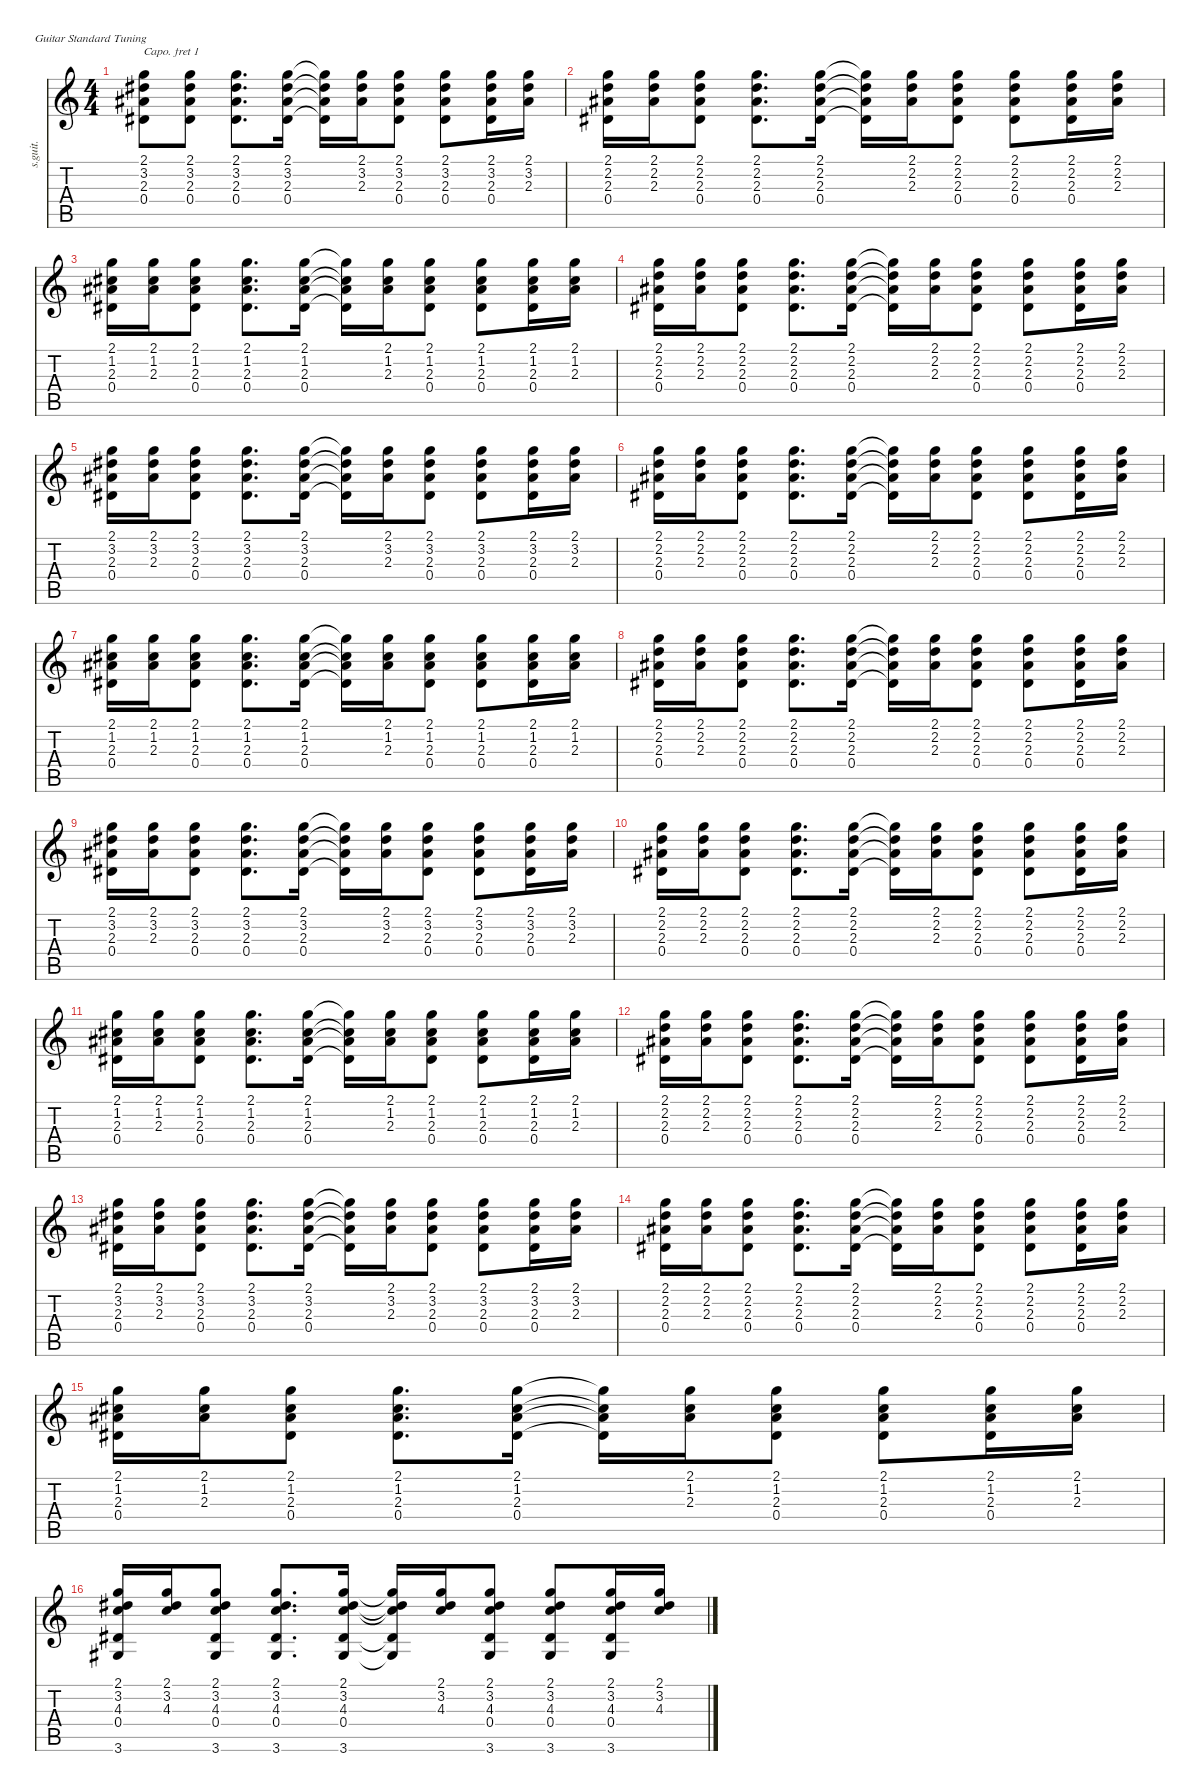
\defaultSystemsLayout 4
\hideDynamics
\bracketExtendMode nobrackets
\track ("Acoustic Guitar 2" "s.guit.") {instrument acousticguitarsteel}
\staff {score tabs}
\capo 1
\tuning (E4 B3 G3 D3 A2 E2)
\ts (4 4)
\beaming (8 2 2 2 2)
\tempo (100 hide)
\clef g2
\ks c
(2.1{acc #} 3.2 2.3 0.4).8{dy f instrument acousticguitarsteel} (2.1{acc #} 3.2 2.3 0.4).8 (2.1{acc #} 3.2 2.3 0.4).8{d} (2.1{acc #} 3.2 2.3 0.4).16 (2.1{t} 3.2{t} 2.3{t} 0.4{t}).16 (2.1{acc #} 3.2 2.3).16 (2.1{acc #} 3.2 2.3 0.4).8 (2.1{acc #} 3.2 2.3 0.4).8 (2.1{acc #} 3.2 2.3 0.4).16 (2.1{acc #} 3.2 2.3).16 |
(2.1{acc #} 2.2{acc #} 2.3 0.4).16 (2.1{acc #} 2.2{acc #} 2.3).16 (2.1{acc #} 2.2{acc #} 2.3 0.4).8 (2.1{acc #} 2.2{acc #} 2.3 0.4).8{d} (2.1{acc #} 2.2{acc #} 2.3 0.4).16 (2.1{t} 2.2{t} 2.3{t} 0.4{t}).16 (2.1{acc #} 2.2{acc #} 2.3).16 (2.1{acc #} 2.2{acc #} 2.3 0.4).8 (2.1{acc #} 2.2{acc #} 2.3 0.4).8 (2.1{acc #} 2.2{acc #} 2.3 0.4).16 (2.1{acc #} 2.2{acc #} 2.3).16 |
(2.1{acc #} 1.2 2.3 0.4).16 (2.1{acc #} 1.2 2.3).16 (2.1{acc #} 1.2 2.3 0.4).8 (2.1{acc #} 1.2 2.3 0.4).8{d} (2.1{acc #} 1.2 2.3 0.4).16 (2.1{t} 1.2{t} 2.3{t} 0.4{t}).16 (2.1{acc #} 1.2 2.3).16 (2.1{acc #} 1.2 2.3 0.4).8 (2.1{acc #} 1.2 2.3 0.4).8 (2.1{acc #} 1.2 2.3 0.4).16 (2.1{acc #} 1.2 2.3).16 |
(2.1{acc #} 2.2{acc #} 2.3 0.4).16 (2.1{acc #} 2.2{acc #} 2.3).16 (2.1{acc #} 2.2{acc #} 2.3 0.4).8 (2.1{acc #} 2.2{acc #} 2.3 0.4).8{d} (2.1{acc #} 2.2{acc #} 2.3 0.4).16 (2.1{t} 2.2{t} 2.3{t} 0.4{t}).16 (2.1{acc #} 2.2{acc #} 2.3).16 (2.1{acc #} 2.2{acc #} 2.3 0.4).8 (2.1{acc #} 2.2{acc #} 2.3 0.4).8 (2.1{acc #} 2.2{acc #} 2.3 0.4).16 (2.1{acc #} 2.2{acc #} 2.3).16 |
(2.1{acc #} 3.2 2.3 0.4).16 (2.1{acc #} 3.2 2.3).16 (2.1{acc #} 3.2 2.3 0.4).8 (2.1{acc #} 3.2 2.3 0.4).8{d} (2.1{acc #} 3.2 2.3 0.4).16 (2.1{t} 3.2{t} 2.3{t} 0.4{t}).16 (2.1{acc #} 3.2 2.3).16 (2.1{acc #} 3.2 2.3 0.4).8 (2.1{acc #} 3.2 2.3 0.4).8 (2.1{acc #} 3.2 2.3 0.4).16 (2.1{acc #} 3.2 2.3).16 |
(2.1{acc #} 2.2{acc #} 2.3 0.4).16 (2.1{acc #} 2.2{acc #} 2.3).16 (2.1{acc #} 2.2{acc #} 2.3 0.4).8 (2.1{acc #} 2.2{acc #} 2.3 0.4).8{d} (2.1{acc #} 2.2{acc #} 2.3 0.4).16 (2.1{t} 2.2{t} 2.3{t} 0.4{t}).16 (2.1{acc #} 2.2{acc #} 2.3).16 (2.1{acc #} 2.2{acc #} 2.3 0.4).8 (2.1{acc #} 2.2{acc #} 2.3 0.4).8 (2.1{acc #} 2.2{acc #} 2.3 0.4).16 (2.1{acc #} 2.2{acc #} 2.3).16 |
(2.1{acc #} 1.2 2.3 0.4).16 (2.1{acc #} 1.2 2.3).16 (2.1{acc #} 1.2 2.3 0.4).8 (2.1{acc #} 1.2 2.3 0.4).8{d} (2.1{acc #} 1.2 2.3 0.4).16 (2.1{t} 1.2{t} 2.3{t} 0.4{t}).16 (2.1{acc #} 1.2 2.3).16 (2.1{acc #} 1.2 2.3 0.4).8 (2.1{acc #} 1.2 2.3 0.4).8 (2.1{acc #} 1.2 2.3 0.4).16 (2.1{acc #} 1.2 2.3).16 |
(2.1{acc #} 2.2{acc #} 2.3 0.4).16 (2.1{acc #} 2.2{acc #} 2.3).16 (2.1{acc #} 2.2{acc #} 2.3 0.4).8 (2.1{acc #} 2.2{acc #} 2.3 0.4).8{d} (2.1{acc #} 2.2{acc #} 2.3 0.4).16 (2.1{t} 2.2{t} 2.3{t} 0.4{t}).16 (2.1{acc #} 2.2{acc #} 2.3).16 (2.1{acc #} 2.2{acc #} 2.3 0.4).8 (2.1{acc #} 2.2{acc #} 2.3 0.4).8 (2.1{acc #} 2.2{acc #} 2.3 0.4).16 (2.1{acc #} 2.2{acc #} 2.3).16 |
(2.1{acc #} 3.2 2.3 0.4).16 (2.1{acc #} 3.2 2.3).16 (2.1{acc #} 3.2 2.3 0.4).8 (2.1{acc #} 3.2 2.3 0.4).8{d} (2.1{acc #} 3.2 2.3 0.4).16 (2.1{t} 3.2{t} 2.3{t} 0.4{t}).16 (2.1{acc #} 3.2 2.3).16 (2.1{acc #} 3.2 2.3 0.4).8 (2.1{acc #} 3.2 2.3 0.4).8 (2.1{acc #} 3.2 2.3 0.4).16 (2.1{acc #} 3.2 2.3).16 |
(2.1{acc #} 2.2{acc #} 2.3 0.4).16 (2.1{acc #} 2.2{acc #} 2.3).16 (2.1{acc #} 2.2{acc #} 2.3 0.4).8 (2.1{acc #} 2.2{acc #} 2.3 0.4).8{d} (2.1{acc #} 2.2{acc #} 2.3 0.4).16 (2.1{t} 2.2{t} 2.3{t} 0.4{t}).16 (2.1{acc #} 2.2{acc #} 2.3).16 (2.1{acc #} 2.2{acc #} 2.3 0.4).8 (2.1{acc #} 2.2{acc #} 2.3 0.4).8 (2.1{acc #} 2.2{acc #} 2.3 0.4).16 (2.1{acc #} 2.2{acc #} 2.3).16 |
(2.1{acc #} 1.2 2.3 0.4).16 (2.1{acc #} 1.2 2.3).16 (2.1{acc #} 1.2 2.3 0.4).8 (2.1{acc #} 1.2 2.3 0.4).8{d} (2.1{acc #} 1.2 2.3 0.4).16 (2.1{t} 1.2{t} 2.3{t} 0.4{t}).16 (2.1{acc #} 1.2 2.3).16 (2.1{acc #} 1.2 2.3 0.4).8 (2.1{acc #} 1.2 2.3 0.4).8 (2.1{acc #} 1.2 2.3 0.4).16 (2.1{acc #} 1.2 2.3).16 |
(2.1{acc #} 2.2{acc #} 2.3 0.4).16 (2.1{acc #} 2.2{acc #} 2.3).16 (2.1{acc #} 2.2{acc #} 2.3 0.4).8 (2.1{acc #} 2.2{acc #} 2.3 0.4).8{d} (2.1{acc #} 2.2{acc #} 2.3 0.4).16 (2.1{t} 2.2{t} 2.3{t} 0.4{t}).16 (2.1{acc #} 2.2{acc #} 2.3).16 (2.1{acc #} 2.2{acc #} 2.3 0.4).8 (2.1{acc #} 2.2{acc #} 2.3 0.4).8 (2.1{acc #} 2.2{acc #} 2.3 0.4).16 (2.1{acc #} 2.2{acc #} 2.3).16 |
(2.1{acc #} 3.2 2.3 0.4).16 (2.1{acc #} 3.2 2.3).16 (2.1{acc #} 3.2 2.3 0.4).8 (2.1{acc #} 3.2 2.3 0.4).8{d} (2.1{acc #} 3.2 2.3 0.4).16 (2.1{t} 3.2{t} 2.3{t} 0.4{t}).16 (2.1{acc #} 3.2 2.3).16 (2.1{acc #} 3.2 2.3 0.4).8 (2.1{acc #} 3.2 2.3 0.4).8 (2.1{acc #} 3.2 2.3 0.4).16 (2.1{acc #} 3.2 2.3).16 |
(2.1{acc #} 2.2{acc #} 2.3 0.4).16 (2.1{acc #} 2.2{acc #} 2.3).16 (2.1{acc #} 2.2{acc #} 2.3 0.4).8 (2.1{acc #} 2.2{acc #} 2.3 0.4).8{d} (2.1{acc #} 2.2{acc #} 2.3 0.4).16 (2.1{t} 2.2{t} 2.3{t} 0.4{t}).16 (2.1{acc #} 2.2{acc #} 2.3).16 (2.1{acc #} 2.2{acc #} 2.3 0.4).8 (2.1{acc #} 2.2{acc #} 2.3 0.4).8 (2.1{acc #} 2.2{acc #} 2.3 0.4).16 (2.1{acc #} 2.2{acc #} 2.3).16 |
(2.1{acc #} 1.2 2.3 0.4).16 (2.1{acc #} 1.2 2.3).16 (2.1{acc #} 1.2 2.3 0.4).8 (2.1{acc #} 1.2 2.3 0.4).8{d} (2.1{acc #} 1.2 2.3 0.4).16 (2.1{t} 1.2{t} 2.3{t} 0.4{t}).16 (2.1{acc #} 1.2 2.3).16 (2.1{acc #} 1.2 2.3 0.4).8 (2.1{acc #} 1.2 2.3 0.4).8 (2.1{acc #} 1.2 2.3 0.4).16 (2.1{acc #} 1.2 2.3).16 |
(2.1{acc #} 3.2 4.3 0.4 3.6).16 (2.1{acc #} 3.2 4.3).16 (2.1{acc #} 3.2 4.3 0.4 3.6).8 (2.1{acc #} 3.2 4.3 0.4 3.6).8{d} (2.1{acc #} 3.2 4.3 0.4 3.6).16 (2.1{t} 3.2{t} 4.3{t} 0.4{t} 3.6{t}).16 (2.1{acc #} 3.2 4.3).16 (2.1{acc #} 3.2 4.3 0.4 3.6).8 (2.1{acc #} 3.2 4.3 0.4 3.6).8 (2.1{acc #} 3.2 4.3 0.4 3.6).16 (2.1{acc #} 3.2 4.3).16
